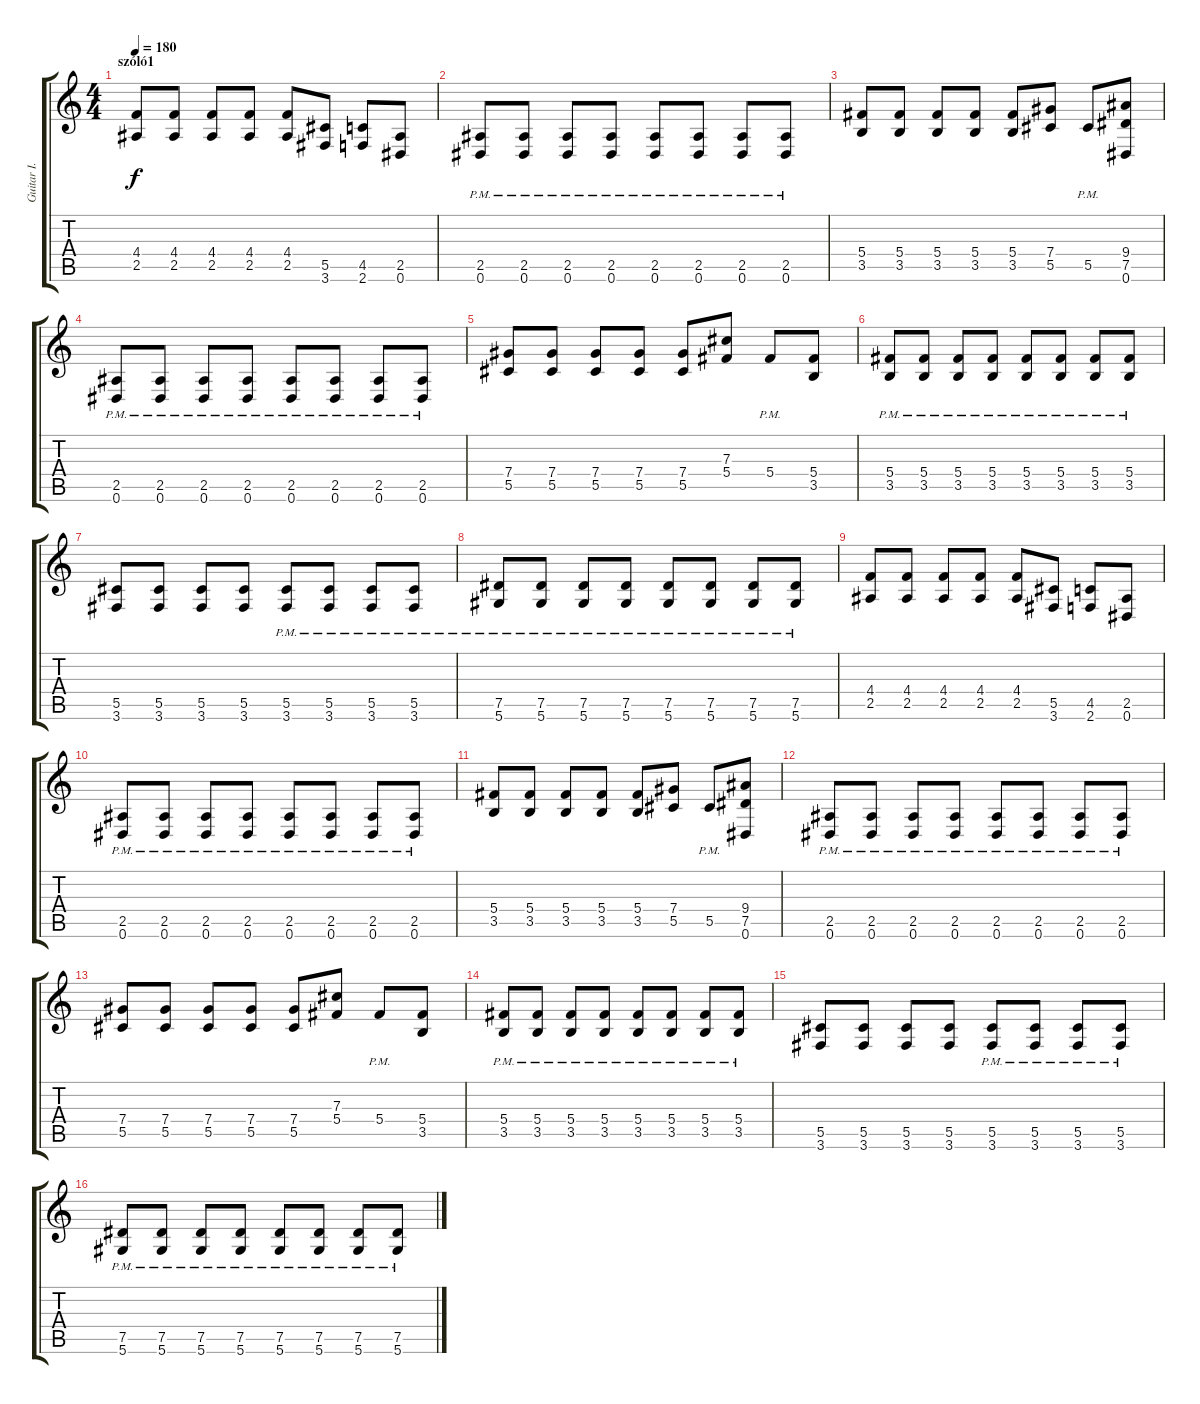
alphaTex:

\track ("Guitar I." "Guitar I.") {instrument distortionguitar}
\staff {score tabs}
\tuning (Eb4 Bb3 Gb3 Db3 Ab2 Eb2) {hide}
\ts (4 4)
\section ("" "szóló1")
\tempo 180
\clef g2
\ks c
(4.4 2.5).8{dy f} (4.4 2.5).8 (4.4 2.5).8 (4.4 2.5).8 (4.4 2.5).8 (5.5 3.6).8 (4.5 2.6).8 (2.5 0.6).8 |
(2.5{pm} 0.6{pm}).8 (2.5{pm} 0.6{pm}).8 (2.5{pm} 0.6{pm}).8 (2.5{pm} 0.6{pm}).8 (2.5{pm} 0.6{pm}).8 (2.5{pm} 0.6{pm}).8 (2.5{pm} 0.6{pm}).8 (2.5{pm} 0.6{pm}).8 |
(5.4 3.5).8 (5.4 3.5).8 (5.4 3.5).8 (5.4 3.5).8 (5.4 3.5).8 (7.4 5.5).8 5.5{pm}.8 (9.4 7.5 0.6).8 |
(2.5{pm} 0.6{pm}).8 (2.5{pm} 0.6{pm}).8 (2.5{pm} 0.6{pm}).8 (2.5{pm} 0.6{pm}).8 (2.5{pm} 0.6{pm}).8 (2.5{pm} 0.6{pm}).8 (2.5{pm} 0.6{pm}).8 (2.5{pm} 0.6{pm}).8 |
(7.4 5.5).8 (7.4 5.5).8 (7.4 5.5).8 (7.4 5.5).8 (7.4 5.5).8 (7.3 5.4).8 5.4{pm}.8 (5.4 3.5).8 |
(5.4{pm} 3.5{pm}).8 (5.4{pm} 3.5{pm}).8 (5.4{pm} 3.5{pm}).8 (5.4{pm} 3.5{pm}).8 (5.4{pm} 3.5{pm}).8 (5.4{pm} 3.5{pm}).8 (5.4{pm} 3.5{pm}).8 (5.4{pm} 3.5{pm}).8 |
(5.5 3.6).8 (5.5 3.6).8 (5.5 3.6).8 (5.5 3.6).8 (5.5{pm} 3.6{pm}).8 (5.5{pm} 3.6{pm}).8 (5.5{pm} 3.6{pm}).8 (5.5{pm} 3.6{pm}).8 |
(7.5{pm} 5.6{pm}).8 (7.5{pm} 5.6{pm}).8 (7.5{pm} 5.6{pm}).8 (7.5{pm} 5.6{pm}).8 (7.5{pm} 5.6{pm}).8 (7.5{pm} 5.6{pm}).8 (7.5{pm} 5.6{pm}).8 (7.5{pm} 5.6{pm}).8 |
(4.4 2.5).8 (4.4 2.5).8 (4.4 2.5).8 (4.4 2.5).8 (4.4 2.5).8 (5.5 3.6).8 (4.5 2.6).8 (2.5 0.6).8 |
(2.5{pm} 0.6{pm}).8 (2.5{pm} 0.6{pm}).8 (2.5{pm} 0.6{pm}).8 (2.5{pm} 0.6{pm}).8 (2.5{pm} 0.6{pm}).8 (2.5{pm} 0.6{pm}).8 (2.5{pm} 0.6{pm}).8 (2.5{pm} 0.6{pm}).8 |
(5.4 3.5).8 (5.4 3.5).8 (5.4 3.5).8 (5.4 3.5).8 (5.4 3.5).8 (7.4 5.5).8 5.5{pm}.8 (9.4 7.5 0.6).8 |
(2.5{pm} 0.6{pm}).8 (2.5{pm} 0.6{pm}).8 (2.5{pm} 0.6{pm}).8 (2.5{pm} 0.6{pm}).8 (2.5{pm} 0.6{pm}).8 (2.5{pm} 0.6{pm}).8 (2.5{pm} 0.6{pm}).8 (2.5{pm} 0.6{pm}).8 |
(7.4 5.5).8 (7.4 5.5).8 (7.4 5.5).8 (7.4 5.5).8 (7.4 5.5).8 (7.3 5.4).8 5.4{pm}.8 (5.4 3.5).8 |
(5.4{pm} 3.5{pm}).8 (5.4{pm} 3.5{pm}).8 (5.4{pm} 3.5{pm}).8 (5.4{pm} 3.5{pm}).8 (5.4{pm} 3.5{pm}).8 (5.4{pm} 3.5{pm}).8 (5.4{pm} 3.5{pm}).8 (5.4{pm} 3.5{pm}).8 |
(5.5 3.6).8 (5.5 3.6).8 (5.5 3.6).8 (5.5 3.6).8 (5.5{pm} 3.6{pm}).8 (5.5{pm} 3.6{pm}).8 (5.5{pm} 3.6{pm}).8 (5.5{pm} 3.6{pm}).8 |
(7.5{pm} 5.6{pm}).8 (7.5{pm} 5.6{pm}).8 (7.5{pm} 5.6{pm}).8 (7.5{pm} 5.6{pm}).8 (7.5{pm} 5.6{pm}).8 (7.5{pm} 5.6{pm}).8 (7.5{pm} 5.6{pm}).8 (7.5{pm} 5.6{pm}).8
